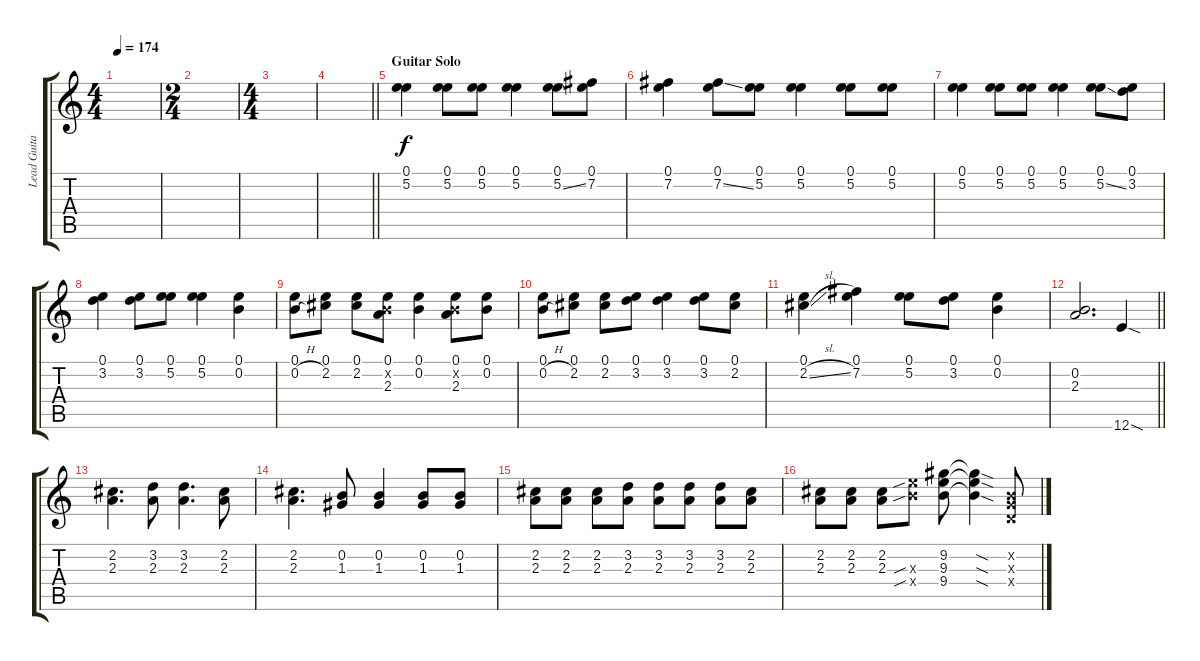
\track ("Lead Guitar" "Lead Guita") {instrument distortionguitar}
\staff {score tabs}
\tuning (E4 B3 G3 D3 A2 E2) {hide}
\ts (4 4)
\tempo 174
\clef g2
\ks c
|
\ts (2 4)
|
\ts (4 4)
|
\barLineRight lightlight
|
\section ("" "Guitar Solo")
(0.1 5.2).4 (0.1 5.2).8 (0.1 5.2).8 (0.1 5.2).4 (0.1 5.2{ss}).8 (0.1 7.2).8 |
(0.1 7.2).4 (0.1 7.2{ss}).8 (0.1 5.2).8 (0.1 5.2).4 (0.1 5.2).8 (0.1 5.2).8 |
(0.1 5.2).4 (0.1 5.2).8 (0.1 5.2).8 (0.1 5.2).4 (0.1 5.2{ss}).8 (0.1 3.2).8 |
(0.1 3.2).4 (0.1 3.2).8 (0.1 5.2).8 (0.1 5.2).4 (0.1 0.2).4 |
(0.1 0.2{h}).8 (0.1 2.2).8 (0.1 2.2).8 (0.1 0.2{x} 2.3).8 (0.1 0.2).4 (0.1 0.2{x} 2.3).8 (0.1 0.2).8 |
(0.1 0.2{h}).8 (0.1 2.2).8 (0.1 2.2).8 (0.1 3.2).8 (0.1 3.2).4 (0.1 3.2).8 (0.1 2.2).8 |
(0.1 2.2{sl}).4 (0.1 7.2).4 (0.1 5.2).8 (0.1 3.2).8 (0.1 0.2).4 |
\barLineRight lightlight
(0.2 2.3).2{d} 12.6{sod}.4 |
(2.2 2.3).4{d} (3.2 2.3).8 (3.2 2.3).4{d} (2.2 2.3).8 |
(2.2 2.3).4{d} (0.2 1.3).8 (0.2 1.3).4 (0.2 1.3).8 (0.2 1.3).8 |
(2.2 2.3).8 (2.2 2.3).8 (2.2 2.3).8 (3.2 2.3).8 (3.2 2.3).8 (3.2 2.3).8 (3.2 2.3).8 (2.2 2.3).8 |
(2.2 2.3).8 (2.2 2.3).8 (2.2 2.3).8 (9.3{sib x} 9.4{sib x}).8 (9.2 9.3 9.4).8 (9.2{sod t} 9.3{sod t} 9.4{sod t}).4 (0.2{x} 0.3{x} 0.4{x}).8
